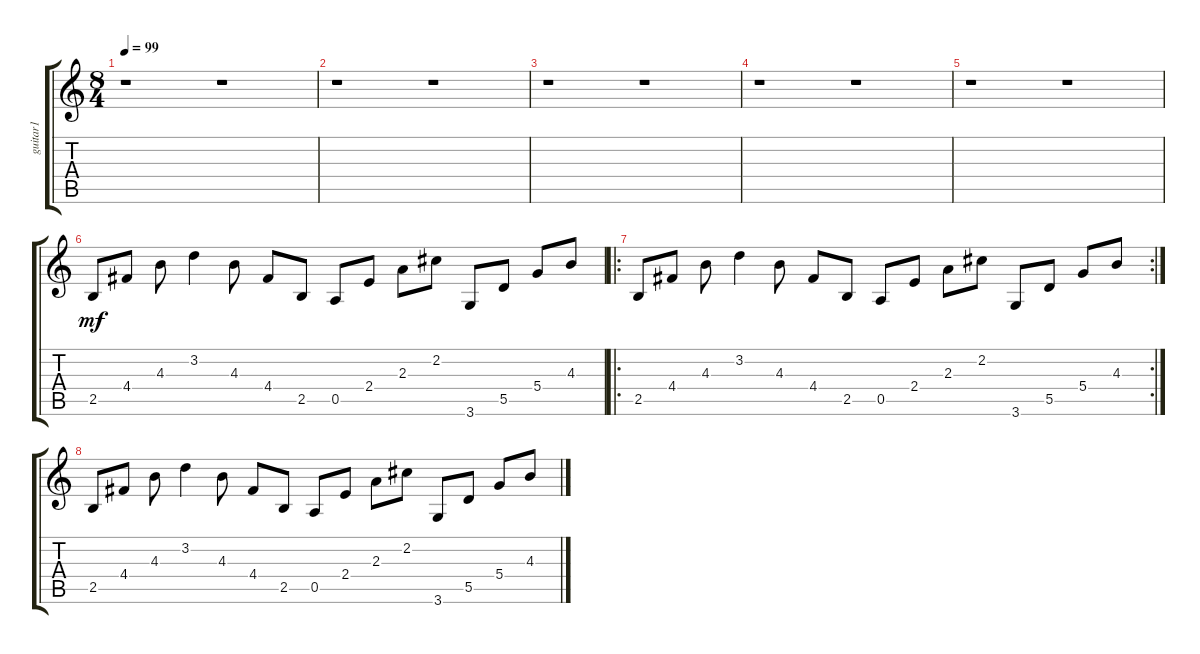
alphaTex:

\track ("guitar1" "guitar1") {instrument electricguitarclean}
\staff {score tabs}
\tuning (E4 B3 G3 D3 A2 E2) {hide}
\ts (8 4)
\tempo 99
\clef g2
\ks c
r.1{dy mf} r.1 |
r.1 r.1 |
r.1 r.1 |
r.1 r.1 |
r.1 r.1 |
2.5.8{volume 6} 4.4.8 4.3.8 3.2.4 4.3.8 4.4.8 2.5.8 0.5.8 2.4.8 2.3.8 2.2.8 3.6.8 5.5.8 5.4.8 4.3.8 |
\ro
\rc 2
2.5.8{volume 6} 4.4.8 4.3.8 3.2.4 4.3.8 4.4.8 2.5.8 0.5.8 2.4.8 2.3.8 2.2.8 3.6.8 5.5.8 5.4.8 4.3.8 |
2.5.8{volume 6} 4.4.8 4.3.8 3.2.4 4.3.8 4.4.8 2.5.8 0.5.8 2.4.8 2.3.8 2.2.8 3.6.8 5.5.8 5.4.8 4.3.8
